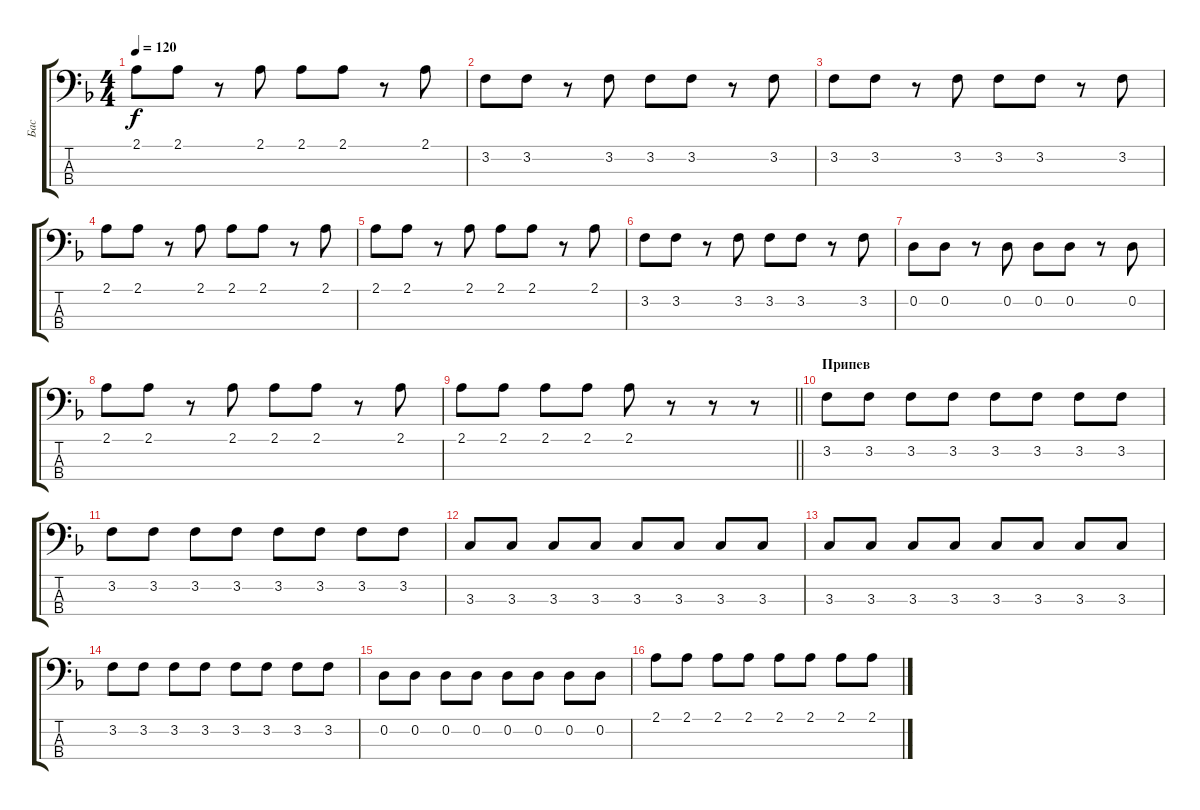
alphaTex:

\track ("Бас" "Бас") {instrument electricbassfinger}
\staff {score tabs}
\tuning (G2 D2 A1 E1) {hide}
\ts (4 4)
\tempo 120
\clef f4
\ks f
2.1.8{dy f} 2.1.8 r.8 2.1.8 2.1.8 2.1.8 r.8 2.1.8 |
3.2.8 3.2.8 r.8 3.2.8 3.2.8 3.2.8 r.8 3.2.8 |
3.2.8 3.2.8 r.8 3.2.8 3.2.8 3.2.8 r.8 3.2.8 |
2.1.8 2.1.8 r.8 2.1.8 2.1.8 2.1.8 r.8 2.1.8 |
2.1.8 2.1.8 r.8 2.1.8 2.1.8 2.1.8 r.8 2.1.8 |
3.2.8 3.2.8 r.8 3.2.8 3.2.8 3.2.8 r.8 3.2.8 |
0.2.8 0.2.8 r.8 0.2.8 0.2.8 0.2.8 r.8 0.2.8 |
2.1.8 2.1.8 r.8 2.1.8 2.1.8 2.1.8 r.8 2.1.8 |
\barLineRight lightlight
2.1.8 2.1.8 2.1.8 2.1.8 2.1.8 r.8 r.8 r.8 |
\section ("" "Припев")
3.2.8 3.2.8 3.2.8 3.2.8 3.2.8 3.2.8 3.2.8 3.2.8 |
3.2.8 3.2.8 3.2.8 3.2.8 3.2.8 3.2.8 3.2.8 3.2.8 |
3.3.8 3.3.8 3.3.8 3.3.8 3.3.8 3.3.8 3.3.8 3.3.8 |
3.3.8 3.3.8 3.3.8 3.3.8 3.3.8 3.3.8 3.3.8 3.3.8 |
3.2.8 3.2.8 3.2.8 3.2.8 3.2.8 3.2.8 3.2.8 3.2.8 |
0.2.8 0.2.8 0.2.8 0.2.8 0.2.8 0.2.8 0.2.8 0.2.8 |
2.1.8 2.1.8 2.1.8 2.1.8 2.1.8 2.1.8 2.1.8 2.1.8
